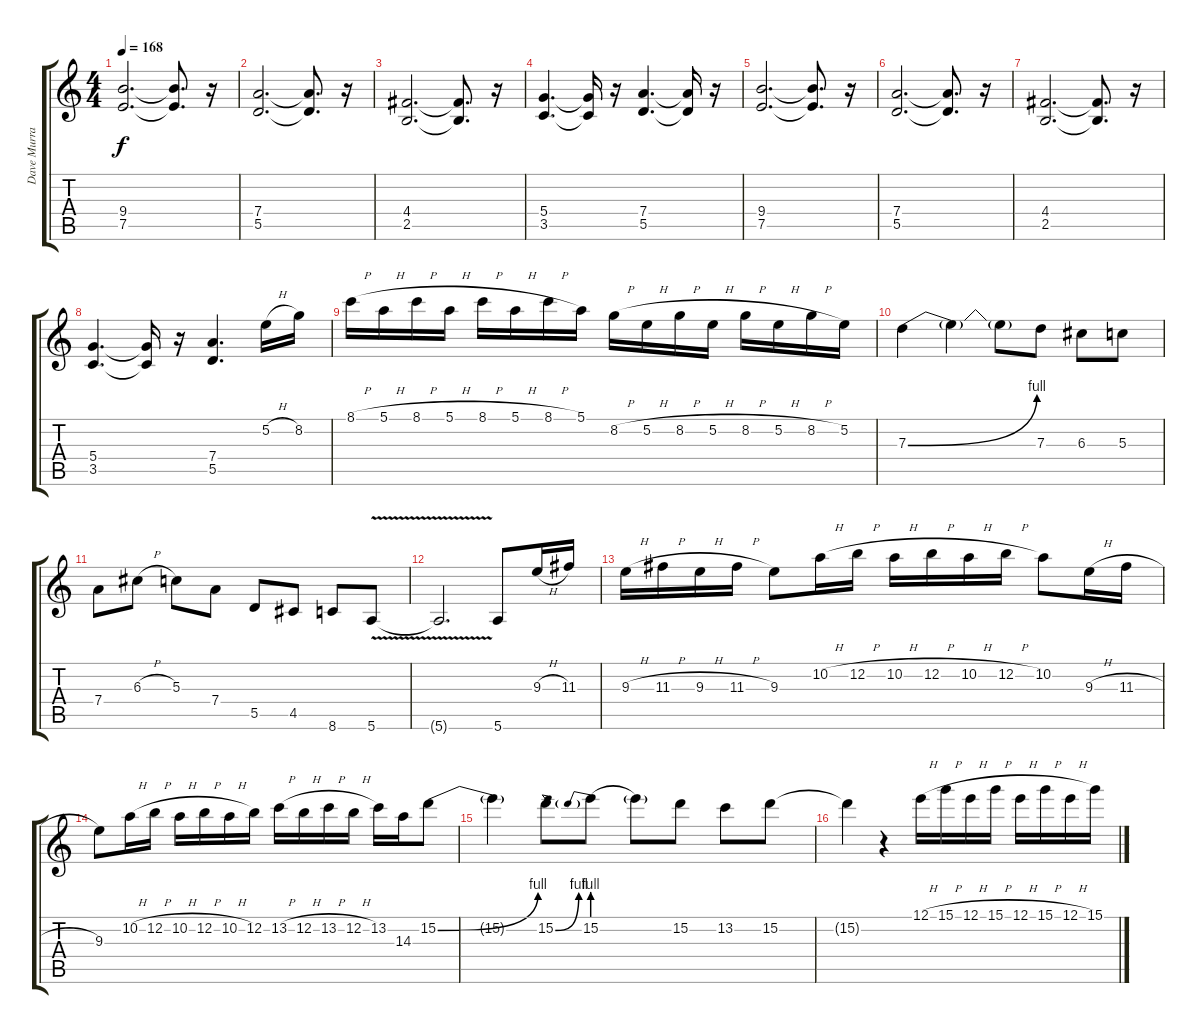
\track ("Dave Murray" "Dave Murra") {instrument overdrivenguitar}
\staff {score tabs}
\tuning (E4 B3 G3 D3 A2 E2) {hide}
\ts (4 4)
\tempo 168
\clef g2
\ks c
(9.4 7.5).2{d dy f} (9.4{t} 7.5{t}).8{d} r.16 |
(7.4 5.5).2{d} (7.4{t} 5.5{t}).8{d} r.16 |
(4.4 2.5).2{d} (4.4{t} 2.5{t}).8{d} r.16 |
(5.4 3.5).4{d} (5.4{t} 3.5{t}).16 r.16 (7.4 5.5).4{d} (7.4{t} 5.5{t}).16 r.16 |
(9.4 7.5).2{d} (9.4{t} 7.5{t}).8{d} r.16 |
(7.4 5.5).2{d} (7.4{t} 5.5{t}).8{d} r.16 |
(4.4 2.5).2{d} (4.4{t} 2.5{t}).8{d} r.16 |
(5.4 3.5).4{d} (5.4{t} 3.5{t}).16 r.16 (7.4 5.5).4{d} 5.2{h}.16 8.2.16 |
8.1{h}.16 5.1{h}.16 8.1{h}.16 5.1{h}.16 8.1{h}.16 5.1{h}.16 8.1{h}.16 5.1.16 8.2{h}.16 5.2{h}.16 8.2{h}.16 5.2{h}.16 8.2{h}.16 5.2{h}.16 8.2{h}.16 5.2.16 |
7.3{be (bend 0 0 60 4)}.4 7.3{t}.4 7.3{t}.8 7.3.8 6.3.8 5.3.8 |
7.4.8 6.3{h}.8 5.3.8 7.4.8 5.5.8 4.5.8 8.6.8 5.6{v}.8 |
5.6{t}.2{d} 5.6.8 9.3{h}.16 11.3.16 |
9.3{h}.16 11.3{h}.16 9.3{h}.16 11.3{h}.16 9.3.8 10.2{h}.16 12.2{h}.16 10.2{h}.16 12.2{h}.16 10.2{h}.16 12.2{h}.16 10.2.8 9.3{h}.16 11.3{h}.16 |
9.3.8 10.2{h}.16 12.2{h}.16 10.2{h}.16 12.2{h}.16 10.2{h}.16 12.2.16 13.2{h}.16 12.2{h}.16 13.2{h}.16 12.2{h}.16 13.2.16 14.3.16 15.2{be (bend 0 0 60 4)}.8 |
15.2{t}.4 15.2{be (bend 0 0 60 4)}.8 15.2{be (prebend 0 4 60 4)}.8 15.2{t}.8 15.2.8 13.2.8 15.2.8 |
15.2{t}.4 r.4 12.1{h}.16 15.1{h}.16 12.1{h}.16 15.1{h}.16 12.1{h}.16 15.1{h}.16 12.1{h}.16 15.1{h}.16
